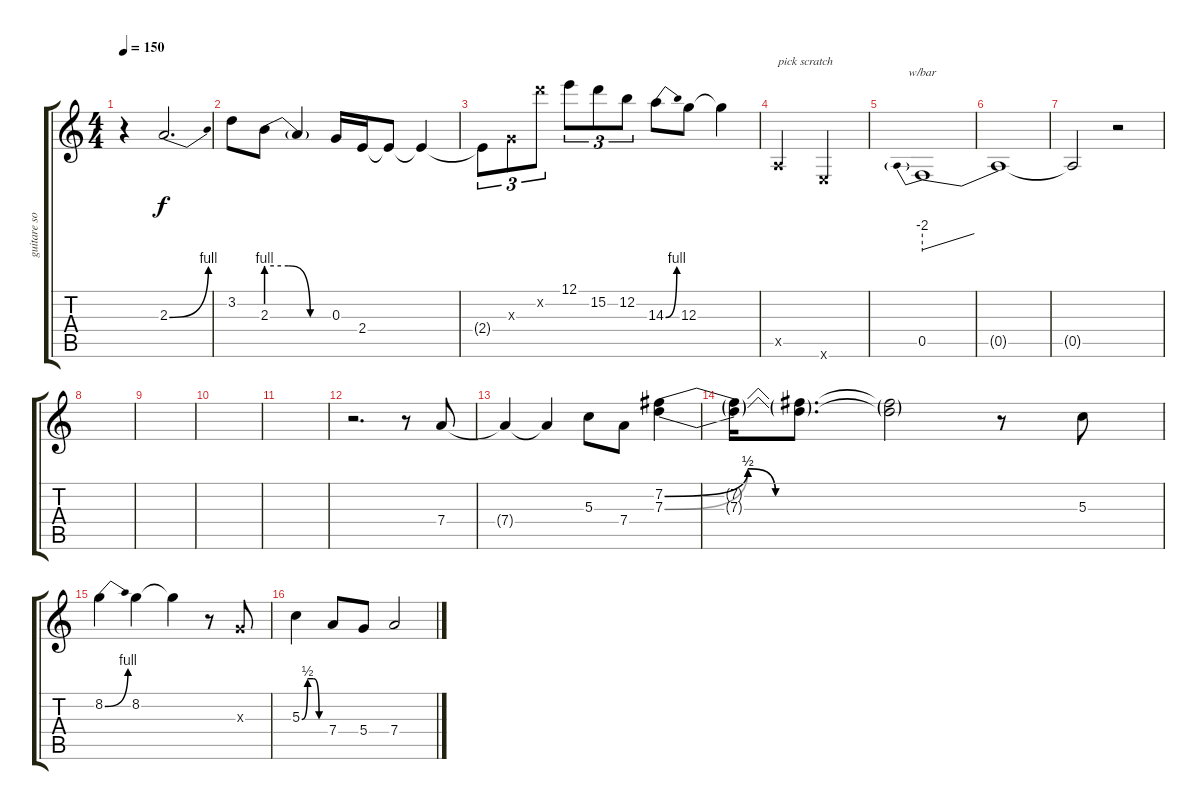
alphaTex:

\track ("guitare solo" "guitare so") {instrument distortionguitar}
\staff {score tabs}
\tuning (E4 B3 G3 D3 A2 E2) {hide}
\ts (4 4)
\tempo 150
\clef g2
\ks c
r.4{dy f} 2.3{be (bend 0 0 60 4)}.2{d} |
3.2.8 2.3{be (custom 0 4 20 4 40 0 60 0)}.8 2.3{t}.4 0.3.16 2.4.16 2.4{t}.8 2.4{t}.4 |
2.4{t}.8{tu (3 2)} 0.3{x}.8{tu (3 2)} 15.2{x}.8{tu (3 2)} 12.1.8{tu (3 2)} 15.2.8{tu (3 2)} 12.2.8{tu (3 2)} 14.3{be (bend 0 0 60 4)}.8 12.3.8 12.3{t}.4 |
0.5{x}.2{txt "pick scratch"} 0.6{x}.2 |
0.5.1{tbe (predivedive default 0 -8 60 0)} |
0.5{t}.1 |
0.5{t}.2 r.2 |
|
|
|
|
r.2{d} r.8 7.4.8 |
7.4{t}.4 7.4{t}.4 5.3.8 7.4.8 (7.2{be (custom 0 0 15 2 20 0 26 0 30 0 45 0 60 0)} 7.3{be (custom 0 0 15 2 20 0 25 0 30 0 45 0 60 0)}).4 |
(7.2{t} 7.3{t}).16 (7.2{t} 7.3{t}).8{d} (7.2{t} 7.3{t}).2 r.8 5.3.8 |
8.2{be (bend 0 0 60 4)}.4 8.2.4 8.2{t}.4 r.8 0.3{x}.8 |
5.3{be (custom 0 0 15 2 30 2 45 0 60 0)}.4 7.4.8 5.4.8 7.4.2
